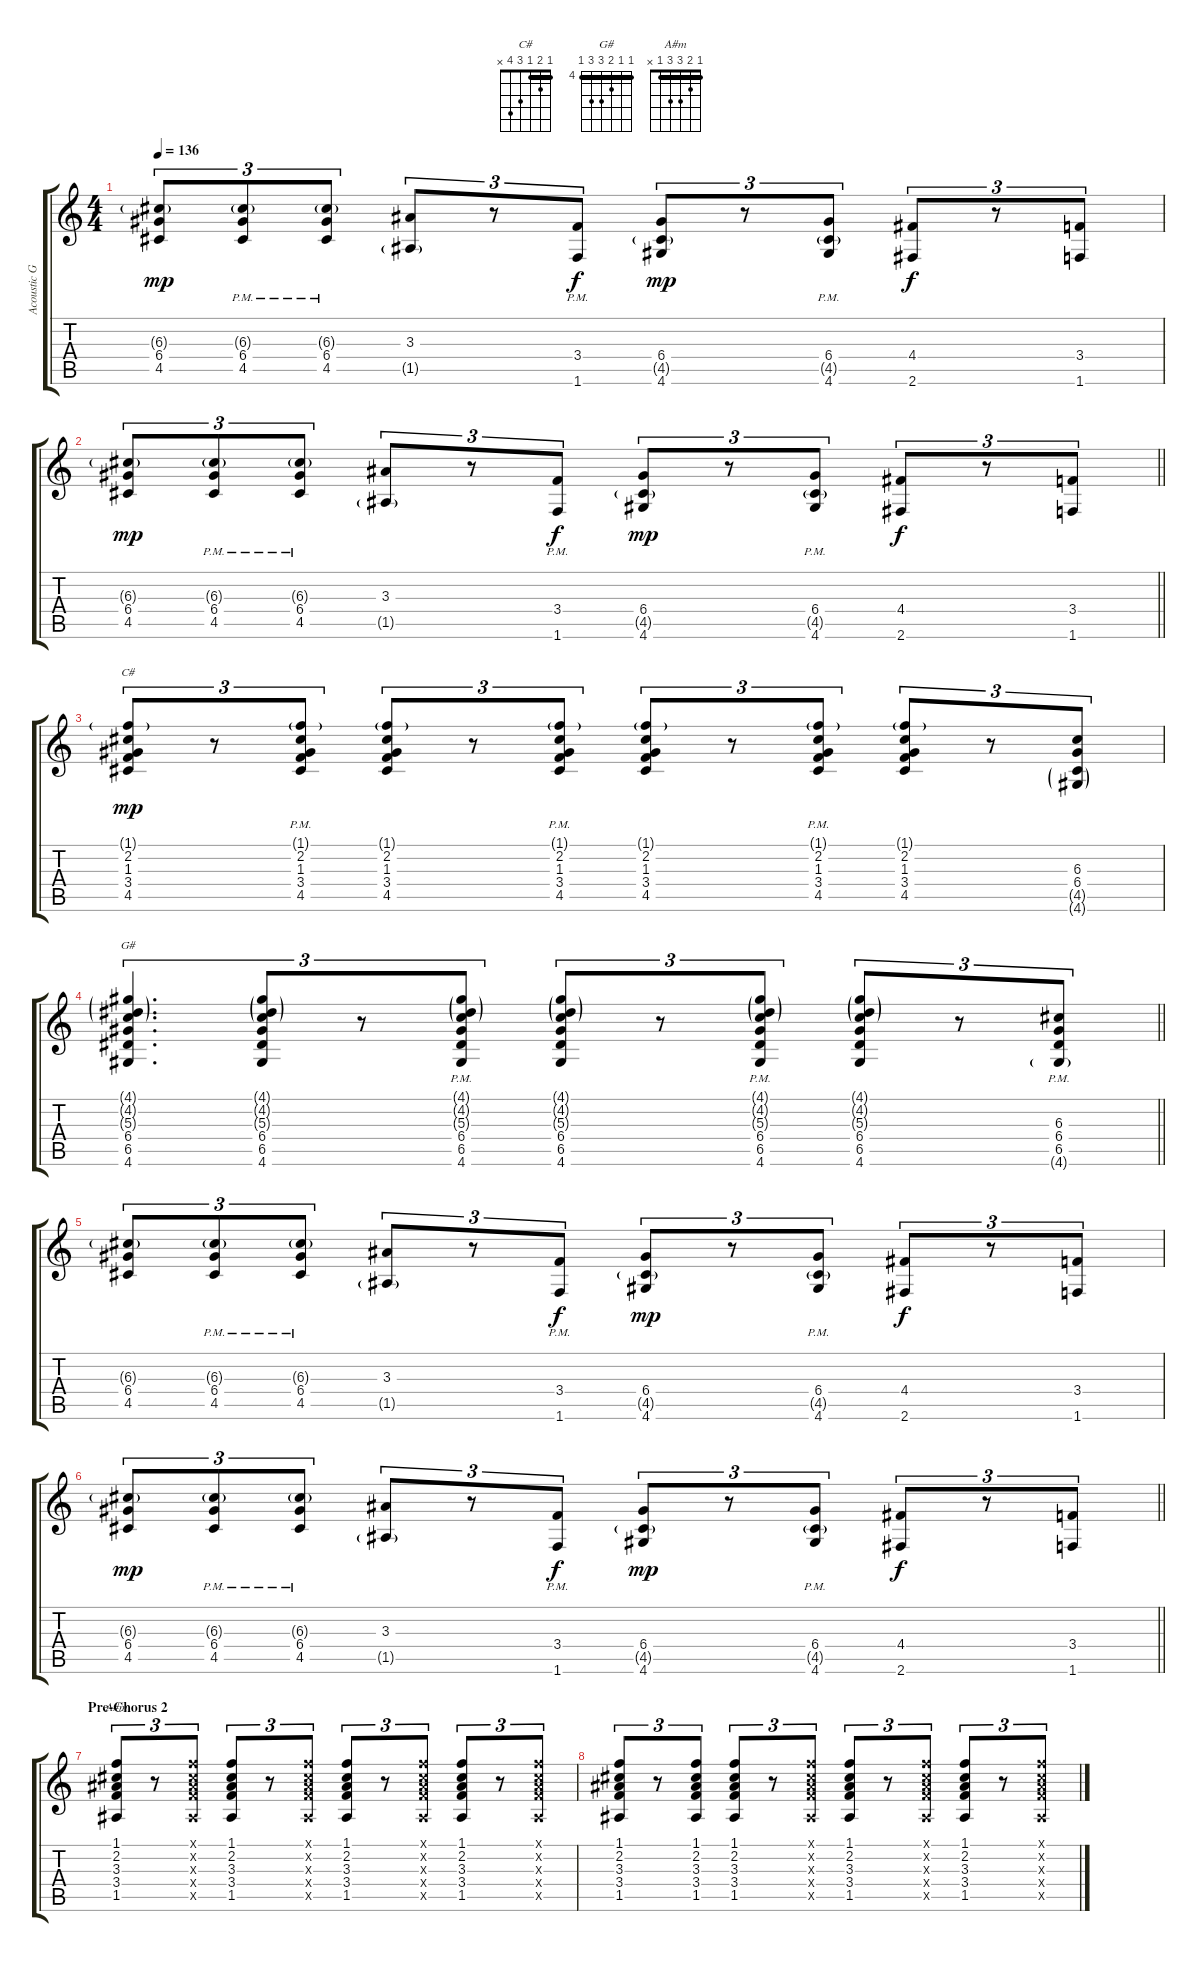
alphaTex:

\track ("Acoustic Guitar" "Acoustic G") {instrument acousticguitarsteel}
\staff {score tabs}
\tuning (E4 B3 G3 D3 A2 E2) {hide}
\chord ("C#" 1 2 1 3 4 x) {barre 1}
\chord ("G#" 4 4 5 6 6 4) {firstfret 4 barre 4}
\chord ("A#m" 1 2 3 3 1 x) {barre 1}
\ts (4 4)
\tempo 136
\clef g2
\ks c
(6.3{g} 6.4 4.5).8{tu (3 2) dy mp} (6.3{g pm} 6.4{pm} 4.5{pm}).8{tu (3 2)} (6.3{g pm} 6.4{pm} 4.5{pm}).8{tu (3 2)} (3.3 1.5{g}).8{tu (3 2)} r.8{tu (3 2)} (3.4{pm} 1.6{pm}).8{tu (3 2) dy f} (6.4 4.5{g} 4.6).8{tu (3 2) dy mp} r.8{tu (3 2)} (6.4{pm} 4.5{g} 4.6{pm}).8{tu (3 2)} (4.4 2.6).8{tu (3 2) dy f} r.8{tu (3 2)} (3.4 1.6).8{tu (3 2)} |
\barLineRight lightlight
(6.3{g} 6.4 4.5).8{tu (3 2) dy mp} (6.3{g pm} 6.4{pm} 4.5{pm}).8{tu (3 2)} (6.3{g pm} 6.4{pm} 4.5{pm}).8{tu (3 2)} (3.3 1.5{g}).8{tu (3 2)} r.8{tu (3 2)} (3.4{pm} 1.6{pm}).8{tu (3 2) dy f} (6.4 4.5{g} 4.6).8{tu (3 2) dy mp} r.8{tu (3 2)} (6.4{pm} 4.5{g} 4.6{pm}).8{tu (3 2)} (4.4 2.6).8{tu (3 2) dy f} r.8{tu (3 2)} (3.4 1.6).8{tu (3 2)} |
(1.1{g} 2.2 1.3 3.4 4.5).8{tu (3 2) ch "C#" dy mp} r.8{tu (3 2)} (1.1{g pm} 2.2{pm} 1.3{pm} 3.4{pm} 4.5{pm}).8{tu (3 2)} (1.1{g} 2.2 1.3 3.4 4.5).8{tu (3 2)} r.8{tu (3 2)} (1.1{g pm} 2.2{pm} 1.3{pm} 3.4{pm} 4.5{pm}).8{tu (3 2)} (1.1{g} 2.2 1.3 3.4 4.5).8{tu (3 2)} r.8{tu (3 2)} (1.1{g pm} 2.2{pm} 1.3{pm} 3.4{pm} 4.5{pm}).8{tu (3 2)} (1.1{g} 2.2 1.3 3.4 4.5).8{tu (3 2)} r.8{tu (3 2)} (6.3 6.4 4.5{g} 4.6{g}).8{tu (3 2)} |
\barLineRight lightlight
(4.1{g} 4.2{g} 5.3{g} 6.4 6.5 4.6).4{d tu (3 2) ch "G#"} (4.1{g} 4.2{g} 5.3{g} 6.4 6.5 4.6).8{tu (3 2)} r.8{tu (3 2)} (4.1{g} 4.2{g} 5.3{g} 6.4{pm} 6.5{pm} 4.6{pm}).8{tu (3 2)} (4.1{g} 4.2{g} 5.3{g} 6.4 6.5 4.6).8{tu (3 2)} r.8{tu (3 2)} (4.1{g} 4.2{g} 5.3{g} 6.4{pm} 6.5{pm} 4.6{pm}).8{tu (3 2)} (4.1{g} 4.2{g} 5.3{g} 6.4 6.5 4.6).8{tu (3 2)} r.8{tu (3 2)} (6.3{pm} 6.4{pm} 6.5{pm} 4.6{g pm}).8{tu (3 2)} |
(6.3{g} 6.4 4.5).8{tu (3 2)} (6.3{g pm} 6.4{pm} 4.5{pm}).8{tu (3 2)} (6.3{g pm} 6.4{pm} 4.5{pm}).8{tu (3 2)} (3.3 1.5{g}).8{tu (3 2)} r.8{tu (3 2)} (3.4{pm} 1.6{pm}).8{tu (3 2) dy f} (6.4 4.5{g} 4.6).8{tu (3 2) dy mp} r.8{tu (3 2)} (6.4{pm} 4.5{g} 4.6{pm}).8{tu (3 2)} (4.4 2.6).8{tu (3 2) dy f} r.8{tu (3 2)} (3.4 1.6).8{tu (3 2)} |
\barLineRight lightlight
(6.3{g} 6.4 4.5).8{tu (3 2) dy mp} (6.3{g pm} 6.4{pm} 4.5{pm}).8{tu (3 2)} (6.3{g pm} 6.4{pm} 4.5{pm}).8{tu (3 2)} (3.3 1.5{g}).8{tu (3 2)} r.8{tu (3 2)} (3.4{pm} 1.6{pm}).8{tu (3 2) dy f} (6.4 4.5{g} 4.6).8{tu (3 2) dy mp} r.8{tu (3 2)} (6.4{pm} 4.5{g} 4.6{pm}).8{tu (3 2)} (4.4 2.6).8{tu (3 2) dy f} r.8{tu (3 2)} (3.4 1.6).8{tu (3 2)} |
\section ("" "Pre-Chorus 2")
(1.1 2.2 3.3 3.4 1.5).8{tu (3 2) ch "A#m"} r.8{tu (3 2)} (1.1{x} 2.2{x} 3.3{x} 3.4{x} 1.5{x}).8{tu (3 2)} (1.1 2.2 3.3 3.4 1.5).8{tu (3 2)} r.8{tu (3 2)} (1.1{x} 2.2{x} 3.3{x} 3.4{x} 1.5{x}).8{tu (3 2)} (1.1 2.2 3.3 3.4 1.5).8{tu (3 2)} r.8{tu (3 2)} (1.1{x} 2.2{x} 3.3{x} 3.4{x} 1.5{x}).8{tu (3 2)} (1.1 2.2 3.3 3.4 1.5).8{tu (3 2)} r.8{tu (3 2)} (1.1{x} 2.2{x} 3.3{x} 3.4{x} 1.5{x}).8{tu (3 2)} |
(1.1 2.2 3.3 3.4 1.5).8{tu (3 2)} r.8{tu (3 2)} (1.1 2.2 3.3 3.4 1.5).8{tu (3 2)} (1.1 2.2 3.3 3.4 1.5).8{tu (3 2)} r.8{tu (3 2)} (1.1{x} 2.2{x} 3.3{x} 3.4{x} 1.5{x}).8{tu (3 2)} (1.1 2.2 3.3 3.4 1.5).8{tu (3 2)} r.8{tu (3 2)} (1.1{x} 2.2{x} 3.3{x} 3.4{x} 1.5{x}).8{tu (3 2)} (1.1 2.2 3.3 3.4 1.5).8{tu (3 2)} r.8{tu (3 2)} (1.1{x} 2.2{x} 3.3{x} 3.4{x} 1.5{x}).8{tu (3 2)}
